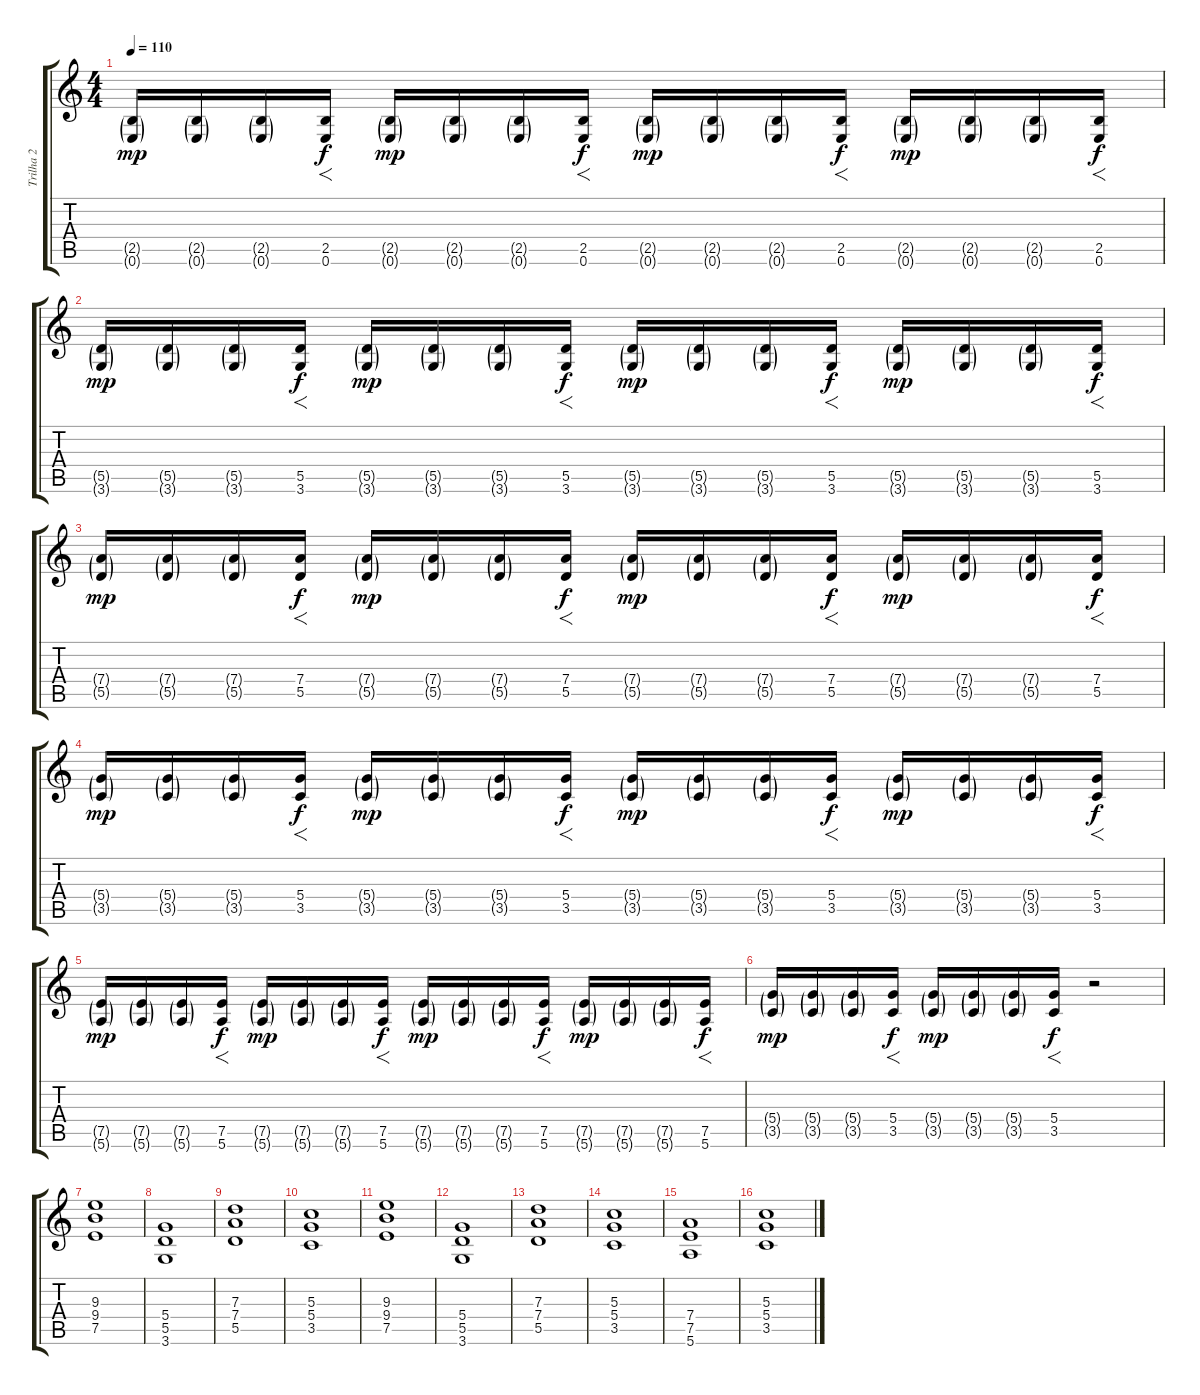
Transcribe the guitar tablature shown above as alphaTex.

\track ("Trilha 2" "Trilha 2") {instrument overdrivenguitar}
\staff {score tabs}
\tuning (E4 B3 G3 D3 A2 E2) {hide}
\ts (4 4)
\tempo 110
\clef g2
\ks c
(2.5{g} 0.6{g}).16{dy mp instrument overdrivenguitar} (2.5{g} 0.6{g}).16 (2.5{g} 0.6{g}).16 (2.5 0.6).16{f dy f} (2.5{g} 0.6{g}).16{dy mp} (2.5{g} 0.6{g}).16 (2.5{g} 0.6{g}).16 (2.5 0.6).16{f dy f} (2.5{g} 0.6{g}).16{dy mp} (2.5{g} 0.6{g}).16 (2.5{g} 0.6{g}).16 (2.5 0.6).16{f dy f} (2.5{g} 0.6{g}).16{dy mp} (2.5{g} 0.6{g}).16 (2.5{g} 0.6{g}).16 (2.5 0.6).16{f dy f} |
(5.5{g} 3.6{g}).16{dy mp} (5.5{g} 3.6{g}).16 (5.5{g} 3.6{g}).16 (5.5 3.6).16{f dy f} (5.5{g} 3.6{g}).16{dy mp} (5.5{g} 3.6{g}).16 (5.5{g} 3.6{g}).16 (5.5 3.6).16{f dy f} (5.5{g} 3.6{g}).16{dy mp} (5.5{g} 3.6{g}).16 (5.5{g} 3.6{g}).16 (5.5 3.6).16{f dy f} (5.5{g} 3.6{g}).16{dy mp} (5.5{g} 3.6{g}).16 (5.5{g} 3.6{g}).16 (5.5 3.6).16{f dy f} |
(7.4{g} 5.5{g}).16{dy mp} (7.4{g} 5.5{g}).16 (7.4{g} 5.5{g}).16 (7.4 5.5).16{f dy f} (7.4{g} 5.5{g}).16{dy mp} (7.4{g} 5.5{g}).16 (7.4{g} 5.5{g}).16 (7.4 5.5).16{f dy f} (7.4{g} 5.5{g}).16{dy mp} (7.4{g} 5.5{g}).16 (7.4{g} 5.5{g}).16 (7.4 5.5).16{f dy f} (7.4{g} 5.5{g}).16{dy mp} (7.4{g} 5.5{g}).16 (7.4{g} 5.5{g}).16 (7.4 5.5).16{f dy f} |
(5.4{g} 3.5{g}).16{dy mp} (5.4{g} 3.5{g}).16 (5.4{g} 3.5{g}).16 (5.4 3.5).16{f dy f} (5.4{g} 3.5{g}).16{dy mp} (5.4{g} 3.5{g}).16 (5.4{g} 3.5{g}).16 (5.4 3.5).16{f dy f} (5.4{g} 3.5{g}).16{dy mp} (5.4{g} 3.5{g}).16 (5.4{g} 3.5{g}).16 (5.4 3.5).16{f dy f} (5.4{g} 3.5{g}).16{dy mp} (5.4{g} 3.5{g}).16 (5.4{g} 3.5{g}).16 (5.4 3.5).16{f dy f} |
(7.5{g} 5.6{g}).16{dy mp} (7.5{g} 5.6{g}).16 (7.5{g} 5.6{g}).16 (7.5 5.6).16{f dy f} (7.5{g} 5.6{g}).16{dy mp} (7.5{g} 5.6{g}).16 (7.5{g} 5.6{g}).16 (7.5 5.6).16{f dy f} (7.5{g} 5.6{g}).16{dy mp} (7.5{g} 5.6{g}).16 (7.5{g} 5.6{g}).16 (7.5 5.6).16{f dy f} (7.5{g} 5.6{g}).16{dy mp} (7.5{g} 5.6{g}).16 (7.5{g} 5.6{g}).16 (7.5 5.6).16{f dy f} |
(5.4{g} 3.5{g}).16{dy mp} (5.4{g} 3.5{g}).16 (5.4{g} 3.5{g}).16 (5.4 3.5).16{f dy f} (5.4{g} 3.5{g}).16{dy mp} (5.4{g} 3.5{g}).16 (5.4{g} 3.5{g}).16 (5.4 3.5).16{f dy f} r.2 |
(9.3 9.4 7.5).1 |
(5.4 5.5 3.6).1 |
(7.3 7.4 5.5).1 |
(5.3 5.4 3.5).1 |
(9.3 9.4 7.5).1 |
(5.4 5.5 3.6).1 |
(7.3 7.4 5.5).1 |
(5.3 5.4 3.5).1 |
(7.4 7.5 5.6).1 |
(5.3 5.4 3.5).1
